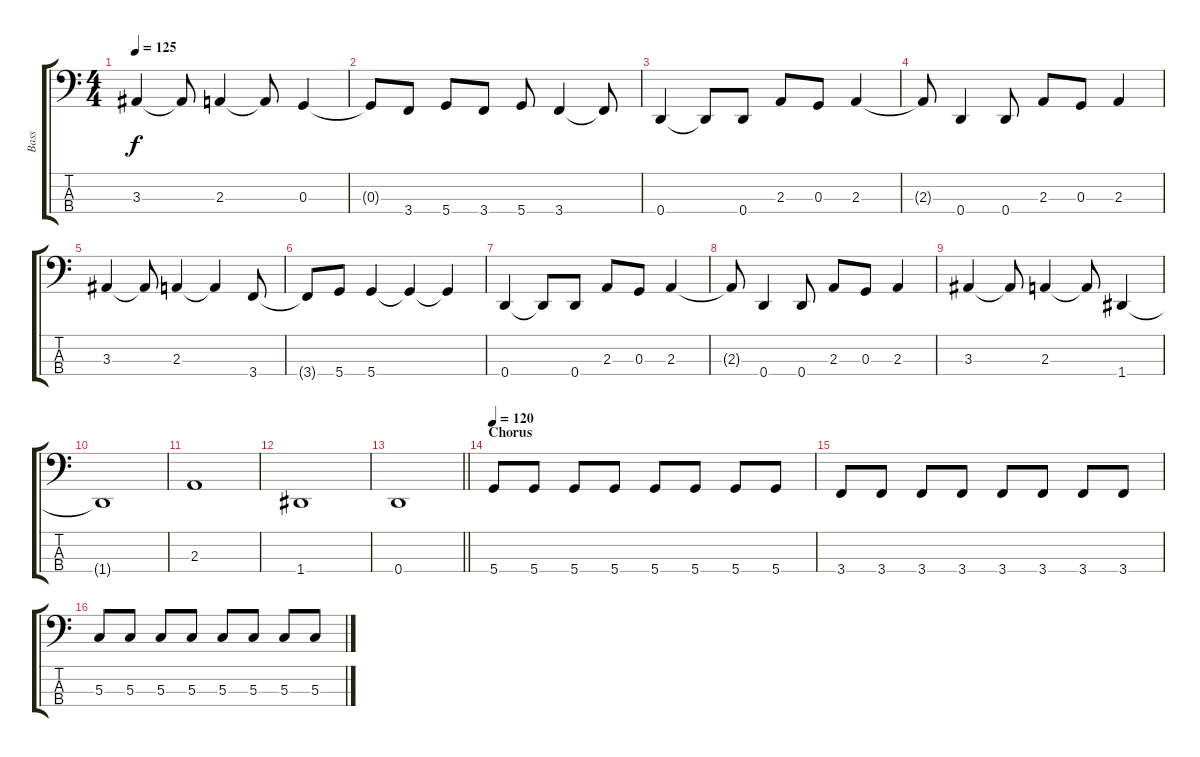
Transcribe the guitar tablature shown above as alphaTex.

\track ("Bass" "Bass") {instrument electricbassfinger}
\staff {score tabs}
\tuning (F2 C2 G1 D1) {hide}
\ts (4 4)
\tempo 125
\clef f4
\ks c
3.3.4{dy f} 3.3{t}.8 2.3.4 2.3{t}.8 0.3.4 |
0.3{t}.8 3.4.8 5.4.8 3.4.8 5.4.8 3.4.4 3.4{t}.8 |
0.4.4 0.4{t}.8 0.4.8 2.3.8 0.3.8 2.3.4 |
2.3{t}.8 0.4.4 0.4.8 2.3.8 0.3.8 2.3.4 |
3.3.4 3.3{t}.8 2.3.4 2.3{t}.4 3.4.8 |
3.4{t}.8 5.4.8 5.4.4 5.4{t}.4 5.4{t}.4 |
0.4.4 0.4{t}.8 0.4.8 2.3.8 0.3.8 2.3.4 |
2.3{t}.8 0.4.4 0.4.8 2.3.8 0.3.8 2.3.4 |
3.3.4 3.3{t}.8 2.3.4 2.3{t}.8 1.4.4 |
1.4{t}.1 |
2.3.1 |
1.4.1 |
\barLineRight lightlight
0.4.1 |
\section ("" "Chorus")
\tempo 120
5.4.8 5.4.8 5.4.8 5.4.8 5.4.8 5.4.8 5.4.8 5.4.8 |
3.4.8 3.4.8 3.4.8 3.4.8 3.4.8 3.4.8 3.4.8 3.4.8 |
5.3.8 5.3.8 5.3.8 5.3.8 5.3.8 5.3.8 5.3.8 5.3.8
